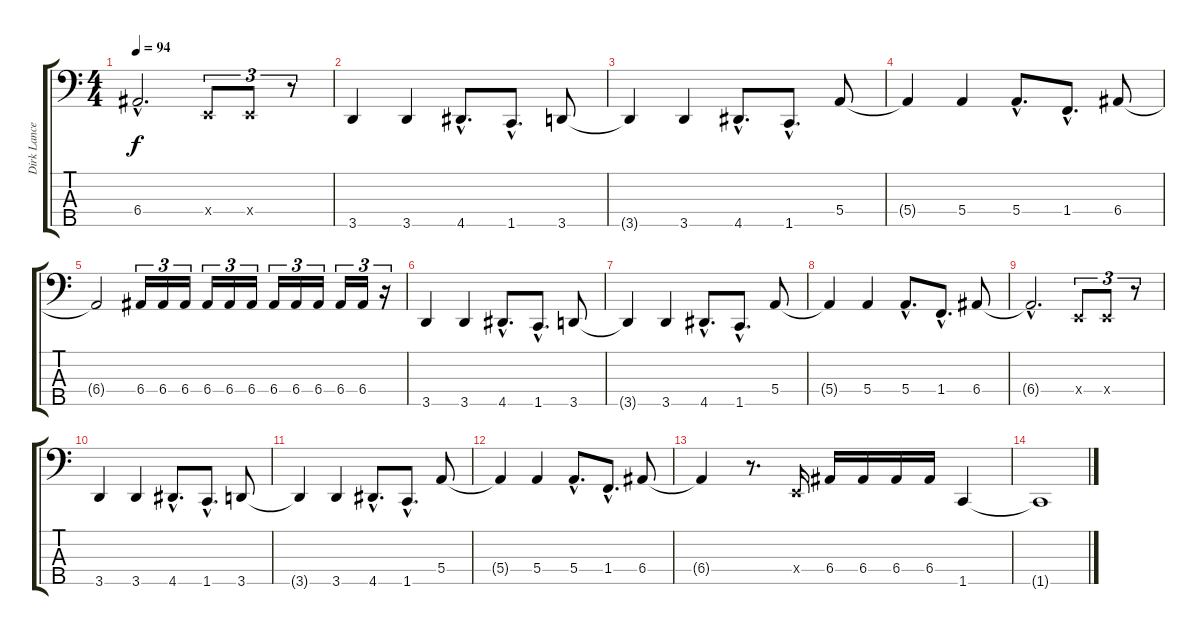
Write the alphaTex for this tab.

\track ("Dirk Lance" "Dirk Lance") {instrument electricbassfinger}
\staff {score tabs}
\tuning (G2 D2 A1 E1 B0) {hide}
\ts (4 4)
\tempo 94
\clef f4
\ks c
6.4{hac t}.2{d dy f} 0.4{x}.8{tu (3 2)} 0.4{x}.8{tu (3 2)} r.8{tu (3 2)} |
3.5.4 3.5.4 4.5{hac}.8{d} 1.5{hac}.8{d} 3.5.8 |
3.5{t}.4 3.5.4 4.5{hac}.8{d} 1.5{hac}.8{d} 5.4.8 |
5.4{t}.4 5.4.4 5.4{hac}.8{d} 1.4{hac}.8{d} 6.4.8 |
6.4{t}.2 6.4.16{tu (3 2)} 6.4.16{tu (3 2)} 6.4.16{tu (3 2)} 6.4.16{tu (3 2)} 6.4.16{tu (3 2)} 6.4.16{tu (3 2)} 6.4.16{tu (3 2)} 6.4.16{tu (3 2)} 6.4.16{tu (3 2)} 6.4.16{tu (3 2)} 6.4.16{tu (3 2)} r.16{tu (3 2)} |
3.5.4 3.5.4 4.5{hac}.8{d} 1.5{hac}.8{d} 3.5.8 |
3.5{t}.4 3.5.4 4.5{hac}.8{d} 1.5{hac}.8{d} 5.4.8 |
5.4{t}.4 5.4.4 5.4{hac}.8{d} 1.4{hac}.8{d} 6.4.8 |
6.4{hac t}.2{d} 0.4{x}.8{tu (3 2)} 0.4{x}.8{tu (3 2)} r.8{tu (3 2)} |
3.5.4 3.5.4 4.5{hac}.8{d} 1.5{hac}.8{d} 3.5.8 |
3.5{t}.4 3.5.4 4.5{hac}.8{d} 1.5{hac}.8{d} 5.4.8 |
5.4{t}.4 5.4.4 5.4{hac}.8{d} 1.4{hac}.8{d} 6.4.8 |
6.4{t}.4 r.8{d} 0.4{x}.16 6.4.16 6.4.16 6.4.16 6.4.16 1.5.4 |
1.5{t}.1
